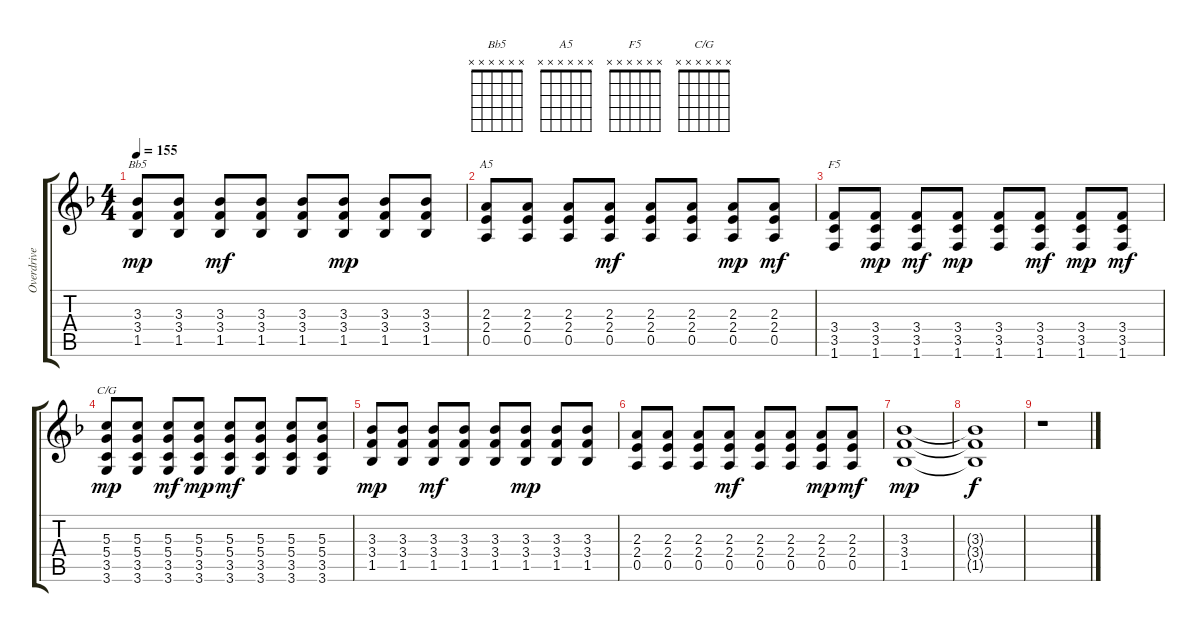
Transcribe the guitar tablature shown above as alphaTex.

\track ("Overdrive Guitar" "Overdrive ") {instrument overdrivenguitar}
\staff {score tabs}
\tuning (E4 B3 G3 D3 A2 E2) {hide}
\chord ("Bb5" x x x x x x)
\chord ("A5" x x x x x x)
\chord ("F5" x x x x x x)
\chord ("C/G" x x x x x x)
\ts (4 4)
\tempo 155
\clef g2
\ks f
(3.3 3.4 1.5).8{ch "Bb5" dy mp} (3.3 3.4 1.5).8 (3.3 3.4 1.5).8{dy mf} (3.3 3.4 1.5).8 (3.3 3.4 1.5).8 (3.3 3.4 1.5).8{dy mp} (3.3 3.4 1.5).8 (3.3 3.4 1.5).8 |
(2.3 2.4 0.5).8{ch "A5"} (2.3 2.4 0.5).8 (2.3 2.4 0.5).8 (2.3 2.4 0.5).8{dy mf} (2.3 2.4 0.5).8 (2.3 2.4 0.5).8 (2.3 2.4 0.5).8{dy mp} (2.3 2.4 0.5).8{dy mf} |
(3.4 3.5 1.6).8{ch "F5"} (3.4 3.5 1.6).8{dy mp} (3.4 3.5 1.6).8{dy mf} (3.4 3.5 1.6).8{dy mp} (3.4 3.5 1.6).8 (3.4 3.5 1.6).8{dy mf} (3.4 3.5 1.6).8{dy mp} (3.4 3.5 1.6).8{dy mf} |
(5.3 5.4 3.5 3.6).8{ch "C/G" dy mp} (5.3 5.4 3.5 3.6).8 (5.3 5.4 3.5 3.6).8{dy mf} (5.3 5.4 3.5 3.6).8{dy mp} (5.3 5.4 3.5 3.6).8{dy mf} (5.3 5.4 3.5 3.6).8 (5.3 5.4 3.5 3.6).8 (5.3 5.4 3.5 3.6).8 |
(3.3 3.4 1.5).8{dy mp} (3.3 3.4 1.5).8 (3.3 3.4 1.5).8{dy mf} (3.3 3.4 1.5).8 (3.3 3.4 1.5).8 (3.3 3.4 1.5).8{dy mp} (3.3 3.4 1.5).8 (3.3 3.4 1.5).8 |
(2.3 2.4 0.5).8 (2.3 2.4 0.5).8 (2.3 2.4 0.5).8 (2.3 2.4 0.5).8{dy mf} (2.3 2.4 0.5).8 (2.3 2.4 0.5).8 (2.3 2.4 0.5).8{dy mp} (2.3 2.4 0.5).8{dy mf} |
(3.3 3.4 1.5).1{dy mp} |
(3.3{t} 3.4{t} 1.5{t}).1{dy f} |
r.1
